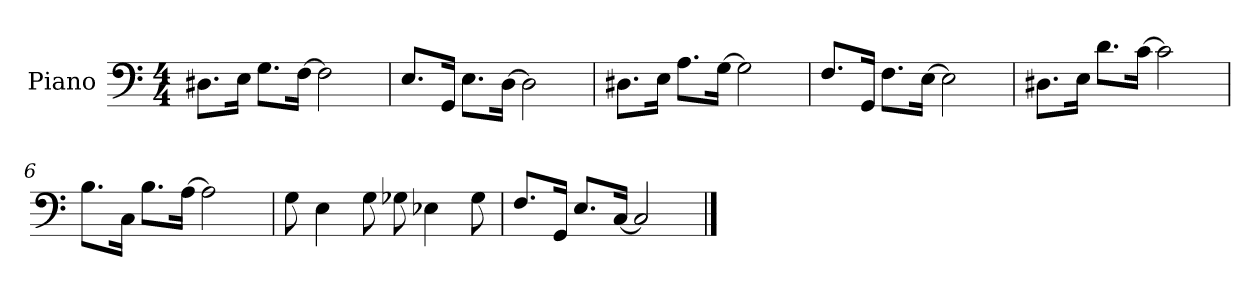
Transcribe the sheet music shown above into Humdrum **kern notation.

**kern
*part1
*staff1
*I"Piano
*I'Pno
*clefF4
*k[]
*M4/4
=1
8.D#X\L
16E\Jk
8.G\L
[16F\Jk
2F\]
=2
8.E/L
16GG/Jk
8.E\L
[16D\Jk
2D\]
=3
8.D#X\L
16E\Jk
8.A\L
[16G\Jk
2G\]
=4
8.F/L
16GG/Jk
8.F\L
[16E\Jk
2E\]
=5
8.D#X\L
16E\Jk
8.d\L
[16c\Jk
2c\]
=6
8.B\L
16C\Jk
8.B\L
[16A\Jk
2A\]
=7
8G\
4E\
8G\
8G-X\
4E-X\
8G-\
=8
8.F/L
16GG/Jk
8.E/L
[16C/Jk
2C/]
==
*-
